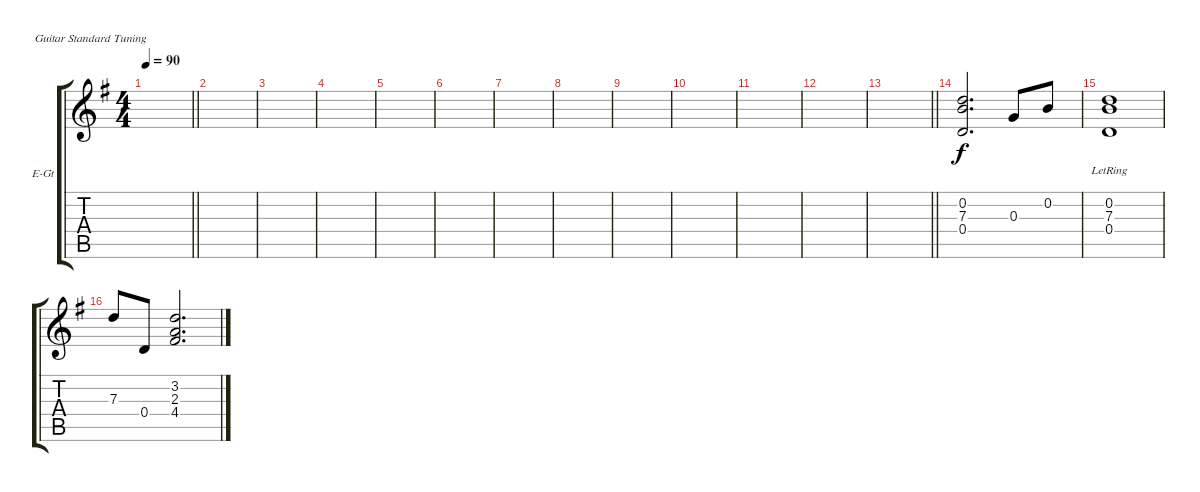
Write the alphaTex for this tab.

\defaultSystemsLayout 4
\bracketExtendMode groupsimilarinstruments
\firstSystemTrackNameOrientation horizontal
\otherSystemsTrackNameOrientation horizontal
\track ("Electric Guitar" "E-Gt") {instrument overdrivenguitar}
\staff {score tabs}
\tuning (E4 B3 G3 D3 A2 E2)
\ts (4 4)
\tempo 90
\clef g2
\scale
0.333333
\barLineRight lightlight
\ks g
|
\scale
0.333333 |
\scale
0.333333 |
\scale
0.333333 |
\scale
0.333333 |
\scale
0.333333 |
\scale
0.333333 |
\scale
0.333333 |
\scale
0.333333 |
\scale
0.333333 |
\scale
0.333333 |
\scale
0.333333 |
\scale
0.333333
\barLineRight lightlight
|
\scale
0.333333 (0.4 0.2 7.3).2{d} 0.3.8 0.2.8 |
\scale
0.333333 (0.4{lr} 0.2{lr} 7.3{lr}).1 |
\scale
0.333333 7.3.8 0.4.8 (4.4 2.3 3.2).2{d}
